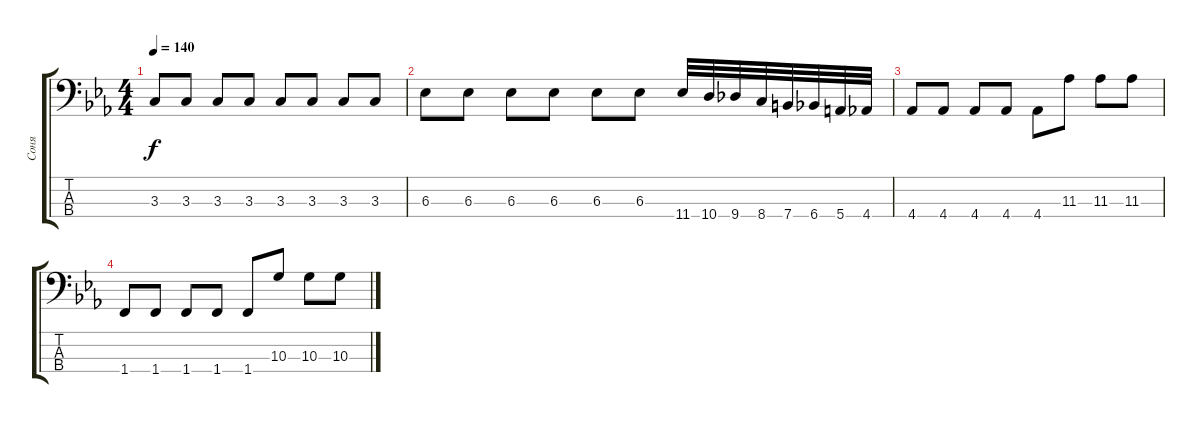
\track ("Соня" "Соня") {instrument electricbassfinger}
\staff {score tabs}
\tuning (G2 D2 A1 E1) {hide}
\ts (4 4)
\tempo 140
\clef f4
\ks eb
3.3.8{dy f} 3.3.8 3.3.8 3.3.8 3.3.8 3.3.8 3.3.8 3.3.8 |
6.3.8 6.3.8 6.3.8 6.3.8 6.3.8 6.3.8 11.4.32 10.4.32 9.4.32 8.4.32 7.4.32 6.4.32 5.4.32 4.4.32 |
4.4.8 4.4.8 4.4.8 4.4.8 4.4.8 11.3.8 11.3.8 11.3.8 |
1.4.8 1.4.8 1.4.8 1.4.8 1.4.8 10.3.8 10.3.8 10.3.8
